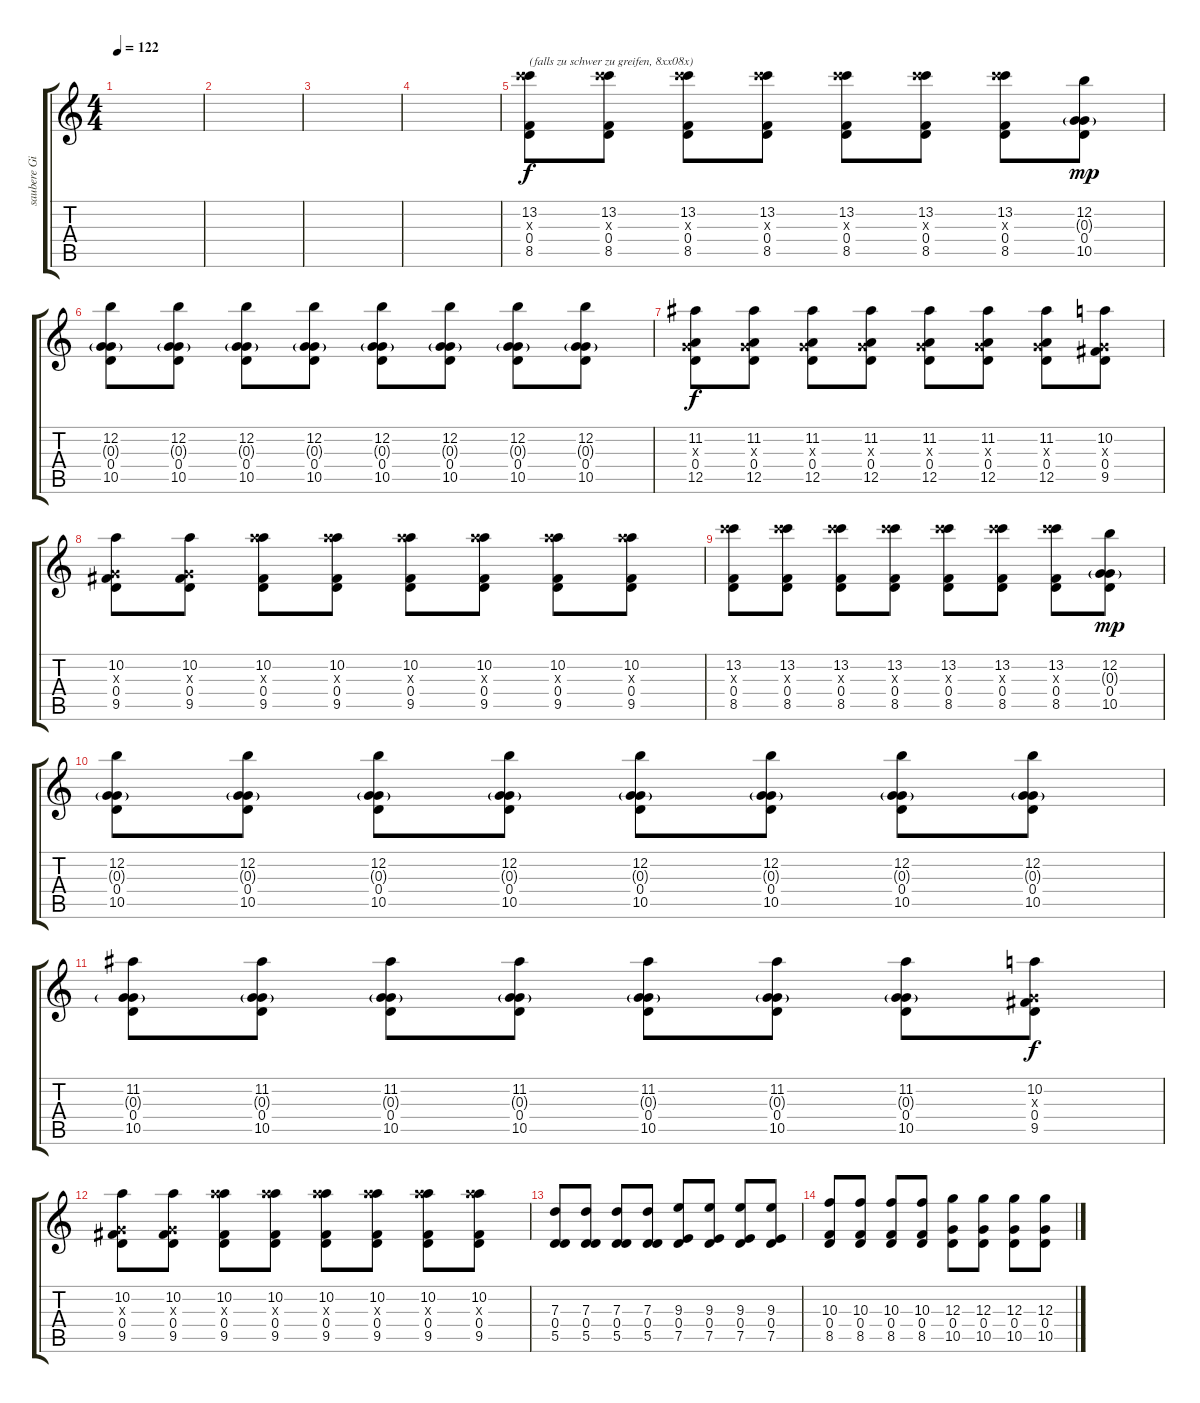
\track ("saubere Gitarre" "saubere Gi") {instrument electricguitarjazz}
\staff {score tabs}
\tuning (E4 B3 G3 D3 A2 D2) {hide}
\ts (4 4)
\tempo 122
\clef g2
\ks c
|
|
|
|
(13.2 17.3{x} 0.4 8.5).8{txt "(falls zu schwer zu greifen, 8xx08x)"} (13.2 17.3{x} 0.4 8.5).8 (13.2 17.3{x} 0.4 8.5).8 (13.2 17.3{x} 0.4 8.5).8 (13.2 17.3{x} 0.4 8.5).8 (13.2 17.3{x} 0.4 8.5).8 (13.2 17.3{x} 0.4 8.5).8 (12.2 0.3{g} 0.4 10.5).8{dy mp} |
(12.2 0.3{g} 0.4 10.5).8 (12.2 0.3{g} 0.4 10.5).8 (12.2 0.3{g} 0.4 10.5).8 (12.2 0.3{g} 0.4 10.5).8 (12.2 0.3{g} 0.4 10.5).8 (12.2 0.3{g} 0.4 10.5).8 (12.2 0.3{g} 0.4 10.5).8 (12.2 0.3{g} 0.4 10.5).8 |
(11.2 0.3{x} 0.4 12.5).8{dy f} (11.2 0.3{x} 0.4 12.5).8 (11.2 0.3{x} 0.4 12.5).8 (11.2 0.3{x} 0.4 12.5).8 (11.2 0.3{x} 0.4 12.5).8 (11.2 0.3{x} 0.4 12.5).8 (11.2 0.3{x} 0.4 12.5).8 (10.2 0.3{x} 0.4 9.5).8 |
(10.2 0.3{x} 0.4 9.5).8 (10.2 0.3{x} 0.4 9.5).8 (10.2 14.3{x} 0.4 9.5).8 (10.2 14.3{x} 0.4 9.5).8 (10.2 14.3{x} 0.4 9.5).8 (10.2 14.3{x} 0.4 9.5).8 (10.2 14.3{x} 0.4 9.5).8 (10.2 14.3{x} 0.4 9.5).8 |
(13.2 17.3{x} 0.4 8.5).8 (13.2 17.3{x} 0.4 8.5).8 (13.2 17.3{x} 0.4 8.5).8 (13.2 17.3{x} 0.4 8.5).8 (13.2 17.3{x} 0.4 8.5).8 (13.2 17.3{x} 0.4 8.5).8 (13.2 17.3{x} 0.4 8.5).8 (12.2 0.3{g} 0.4 10.5).8{dy mp} |
(12.2 0.3{g} 0.4 10.5).8 (12.2 0.3{g} 0.4 10.5).8 (12.2 0.3{g} 0.4 10.5).8 (12.2 0.3{g} 0.4 10.5).8 (12.2 0.3{g} 0.4 10.5).8 (12.2 0.3{g} 0.4 10.5).8 (12.2 0.3{g} 0.4 10.5).8 (12.2 0.3{g} 0.4 10.5).8 |
(11.2 0.3{g} 0.4 10.5).8 (11.2 0.3{g} 0.4 10.5).8 (11.2 0.3{g} 0.4 10.5).8 (11.2 0.3{g} 0.4 10.5).8 (11.2 0.3{g} 0.4 10.5).8 (11.2 0.3{g} 0.4 10.5).8 (11.2 0.3{g} 0.4 10.5).8 (10.2 0.3{x} 0.4 9.5).8{dy f} |
(10.2 0.3{x} 0.4 9.5).8 (10.2 0.3{x} 0.4 9.5).8 (10.2 14.3{x} 0.4 9.5).8 (10.2 14.3{x} 0.4 9.5).8 (10.2 14.3{x} 0.4 9.5).8 (10.2 14.3{x} 0.4 9.5).8 (10.2 14.3{x} 0.4 9.5).8 (10.2 14.3{x} 0.4 9.5).8 |
(7.3 0.4 5.5).8 (7.3 0.4 5.5).8 (7.3 0.4 5.5).8 (7.3 0.4 5.5).8 (9.3 0.4 7.5).8 (9.3 0.4 7.5).8 (9.3 0.4 7.5).8 (9.3 0.4 7.5).8 |
(10.3 0.4 8.5).8 (10.3 0.4 8.5).8 (10.3 0.4 8.5).8 (10.3 0.4 8.5).8 (12.3 0.4 10.5).8 (12.3 0.4 10.5).8 (12.3 0.4 10.5).8 (12.3 0.4 10.5).8
